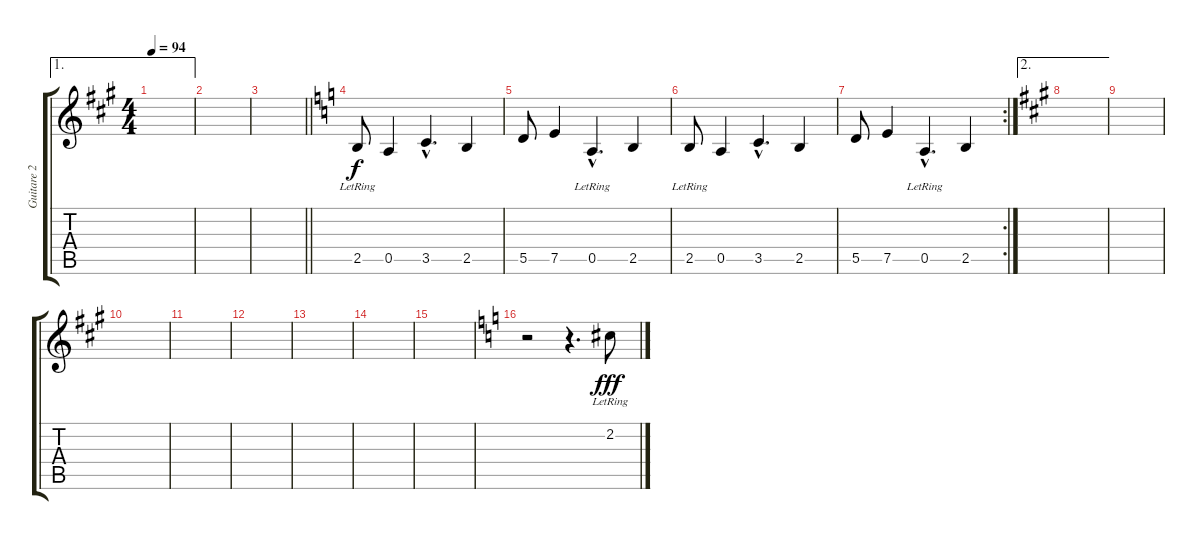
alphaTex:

\track ("Guitare 2" "Guitare 2") {instrument acousticguitarsteel}
\staff {score tabs}
\tuning (E4 B3 G3 D3 A2 E2) {hide}
\ae 1
\ts (4 4)
\tempo 94
\clef g2
\ks a
|
|
\barLineRight lightlight
|
\ks c
2.5{lr}.8{dy f} 0.5.4 3.5{hac}.4{d} 2.5.4 |
5.5.8 7.5.4 0.5{hac lr}.4{d} 2.5.4 |
2.5{lr}.8 0.5.4 3.5{hac}.4{d} 2.5.4 |
\rc 2
5.5.8 7.5.4 0.5{hac lr}.4{d} 2.5.4 |
\ae 2
\ks a
|
|
|
|
|
|
|
|
\ks c
r.2 r.4{d} 2.2{lr}.8{dy fff}
